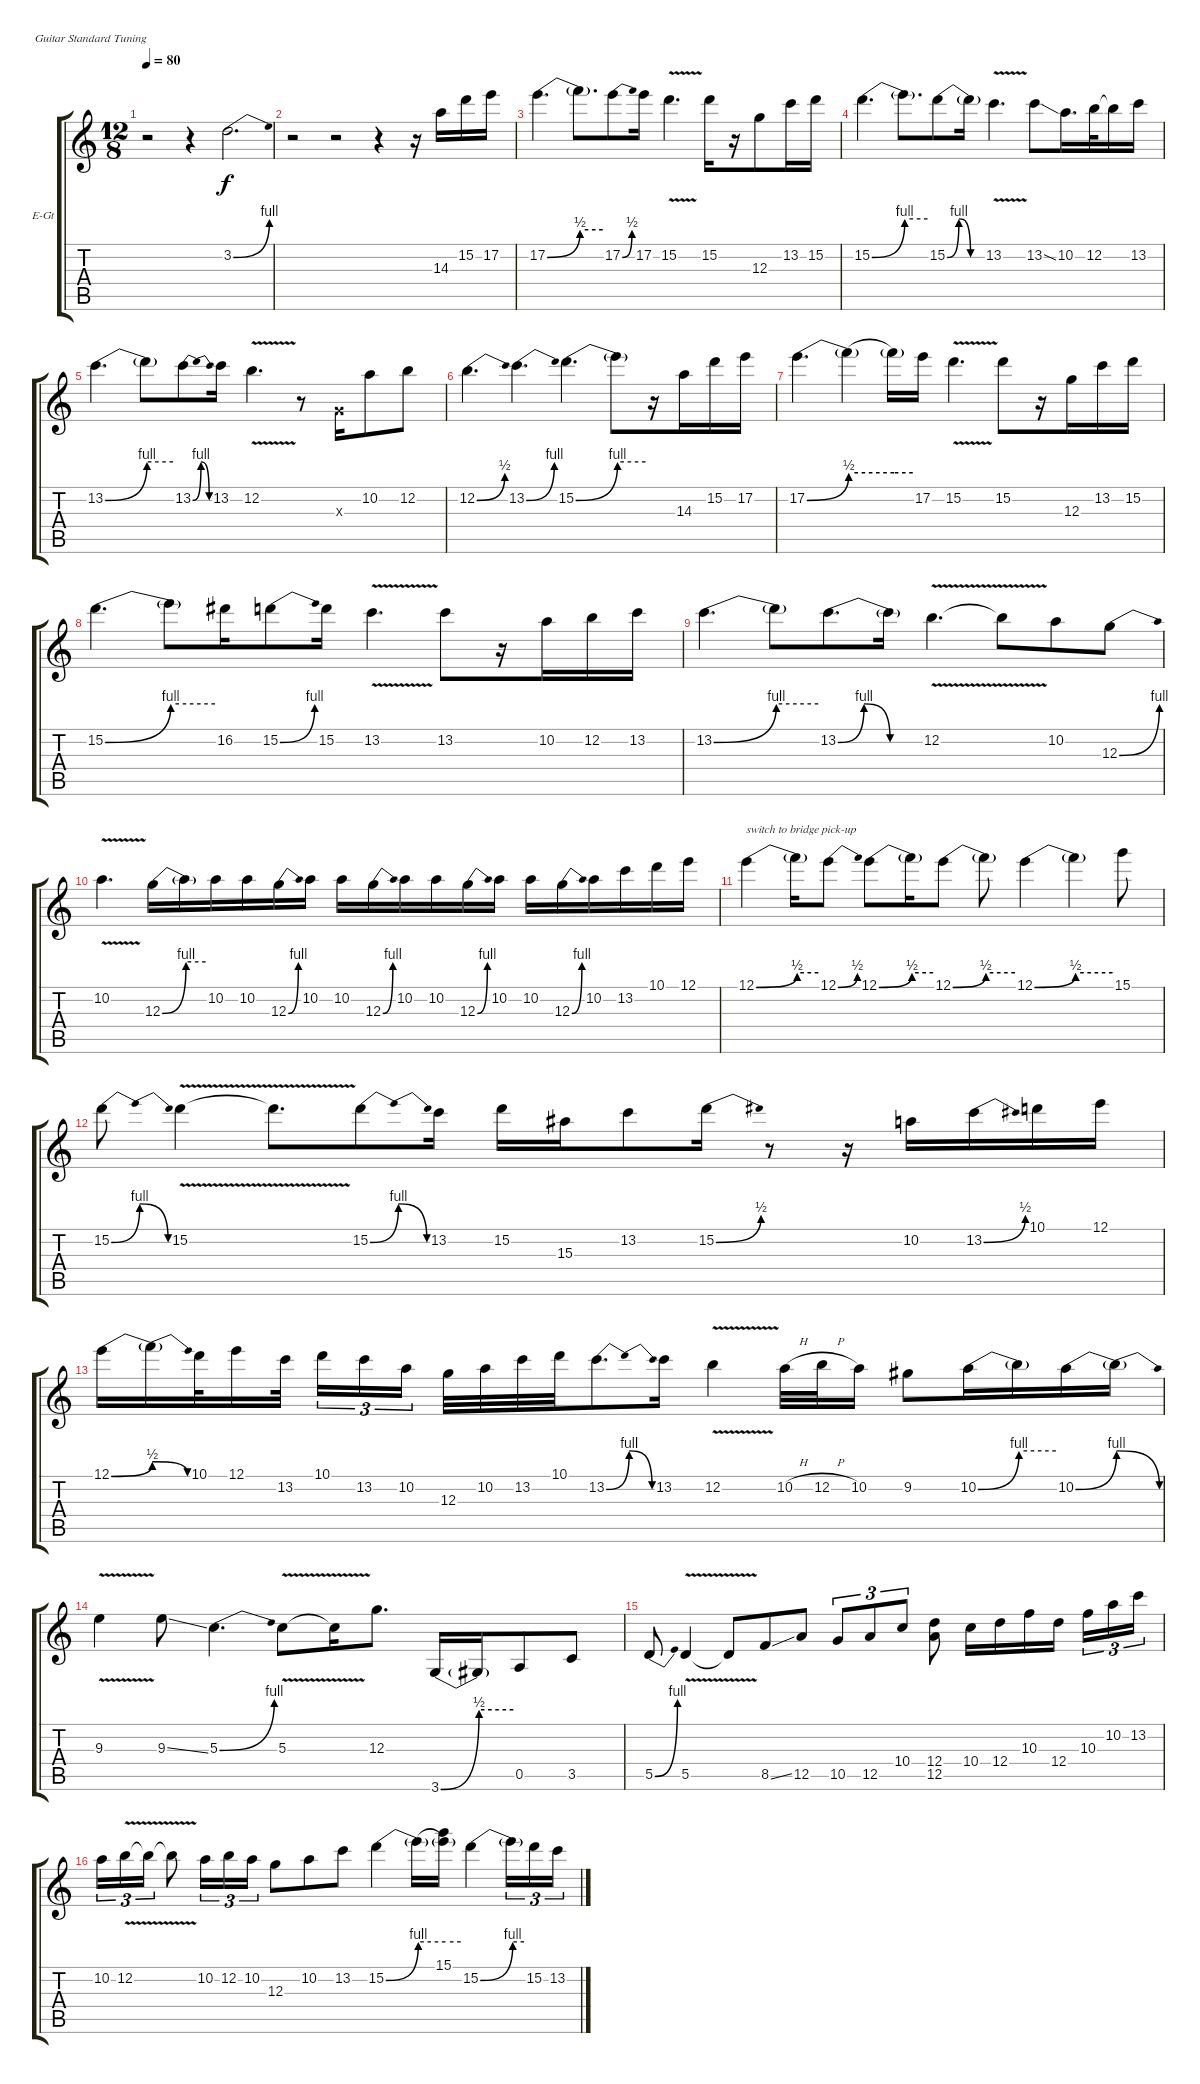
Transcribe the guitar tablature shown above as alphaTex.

\bracketExtendMode groupsimilarinstruments
\firstSystemTrackNameOrientation horizontal
\otherSystemsTrackNameOrientation horizontal
\track ("Dist. Guitar Solo" "E-Gt") {instrument distortionguitar}
\staff {score tabs}
\tuning (E4 B3 G3 D3 A2 E2)
\ts (12 8)
\tempo 80
\clef g2
\ks c
r.2{dy f} r.4 3.2{be (bend 0 0 60 4)}.2{d} |
r.2 r.2 r.4 r.16 14.3.16 15.2.16 17.2.16 |
17.2{be (bend 0 0 60 2)}.4{d} 17.2{be (hold 0 2 60 2) t}.8{d} 17.2{be (bend 0 0 60 2)}.8 17.2.16 15.2{v}.4{d} 15.2.16 r.16 12.3.8 13.2.16 15.2.16 |
15.2{be (bend 0 0 60 4)}.4{d} 15.2{be (hold 0 4 60 4) t}.8{d} 15.2{be (bendrelease 0 0 30 4 30 4 60 0)}.8 15.2{be (hold 0 0 60 0) t}.16 13.2{v}.4{d} 13.2{ss}.8 10.2.16{d} 12.2.32 12.2{t}.16 13.2.16 |
13.2{be (bend 0 0 60 4)}.4{d} 13.2{be (hold 0 4 60 4) t}.8 13.2{be (bendrelease 0 0 30 4 30 4 60 0)}.8 13.2.16 12.2{v}.4{d} r.8 0.3{x}.16 10.2.8 12.2.8 |
12.2{be (bend 0 0 60 2)}.4{d} 13.2{be (bend 0 0 60 4)}.4{d} 15.2{be (bend 0 0 60 4)}.4{d} 15.2{be (hold 0 4 60 4) t}.8 r.16 14.3.16 15.2.16 17.2.16 |
17.2{be (bend 0 0 60 2)}.4{d} 17.2{be (hold 0 2 60 2) t}.4 17.2{be (hold 0 2 60 2) t}.16 17.2.16 15.2{v}.4{d} 15.2.8 r.16 12.3.16 13.2.16 15.2.16 |
15.2{be (bend 0 0 60 4)}.4{d} 15.2{be (hold 0 4 60 4) t}.8 16.2.16 15.2{be (bend 0 0 60 4)}.8 15.2.16 13.2{v}.4{d} 13.2.8 r.16 10.2.16 12.2.16 13.2.16 |
13.2{be (bend 0 0 60 4)}.4{d} 13.2{be (hold 0 4 60 4) t}.8 13.2{be (bendrelease 0 0 30 4 30 4 60 0)}.8{d} 13.2{be (hold 0 0 60 0) t}.16 12.2{v}.4{d} 12.2{v t}.8 10.2.8 12.3{be (bend 0 0 60 4)}.8 |
10.2{v}.4{d} 12.3{be (bend 0 0 60 4)}.16 12.3{be (hold 0 4 60 4) t}.16 10.2.16 10.2.16 12.3{be (bend 0 0 60 4)}.16 10.2.16 10.2.16 12.3{be (bend 0 0 60 4)}.16 10.2.16 10.2.16 12.3{be (bend 0 0 60 4)}.16 10.2.16 10.2.16 12.3{be (bend 0 0 60 4)}.16 10.2.16 13.2.16 10.1.16 12.1.16 |
12.1{be (bend 0 0 60 2)}.4{txt "switch to bridge pick-up"} 12.1{be (hold 0 2 60 2) t}.16 12.1{be (bend 0 0 60 2)}.8 12.1{be (bend 0 0 60 2)}.8 12.1{be (hold 0 2 60 2) t}.16 12.1{be (bend 0 0 60 2)}.8 12.1{be (hold 0 2 60 2) t}.8 12.1{be (bend 0 0 60 2)}.4 12.1{be (hold 0 2 60 2) t}.4 15.1.8 |
15.2{be (bendrelease 0 0 30 4 30 4 60 0)}.8 15.2{v}.4 15.2{v t}.8{d} 15.2{be (bendrelease 0 0 30 4 30 4 60 0)}.8 13.2.16 15.2.16 15.3.16 13.2.8 15.2{be (bend 0 0 60 2)}.16 r.8 r.16 10.2.16 13.2{be (bend 0 0 60 2)}.16 10.1.16 12.1.16 |
12.1{be (bend 0 0 60 2)}.16 12.1{be (release 0 2 60 0) t}.16 10.1.32 12.1.16 13.2.32 10.1.16{tu (3 2)} 13.2.16{tu (3 2)} 10.2.16{tu (3 2)} 12.3.32 10.2.32 13.2.32 10.1.32 13.2{be (bendrelease 0 0 30 4 30 4 60 0)}.8{d} 13.2.16 12.2{v}.4 10.2{h}.32 12.2{h}.32 10.2.16 9.2.8 10.2{be (bend 0 0 60 4)}.16 10.2{be (hold 0 4 60 4) t}.16 10.2{be (bend 0 0 60 4)}.16 10.2{be (release 0 4 60 0) t}.16 |
9.3{v}.4 9.3{ss}.8 5.3{be (bend 0 0 60 4)}.4{d} 5.3{v}.8 5.3{v t}.16 12.3.8{d} 3.6{be (bend 0 0 60 2)}.16 3.6{be (hold 0 2 60 2) t}.16 0.5.8 3.5.8 |
5.5{be (bend 0 0 60 4)}.8 5.5{v}.4 5.5{v t}.8 8.5{ss}.8 12.5.8 10.5.8{tu (3 2)} 12.5.8{tu (3 2)} 10.4.8{tu (3 2)} (12.4 12.5).8 10.4.16 12.4.16 10.3.16 12.4.16 10.3.16{tu (3 2)} 10.2.16{tu (3 2)} 13.2.16{tu (3 2)} |
10.2.16{tu (3 2)} 12.2{v}.16{tu (3 2)} 12.2{v t}.16{tu (3 2)} 12.2{v t}.8 10.2.16{tu (3 2)} 12.2.16{tu (3 2)} 10.2.16{tu (3 2)} 12.3.8 10.2.8 13.2.8 15.2{be (bend 0 0 60 4)}.4 15.2{be (hold 0 4 60 4) t}.16 (15.1 15.2{be (hold 0 4 60 4) t}).16 15.2{be (bend 0 0 60 4)}.4 15.2{be (hold 0 4 60 4) t}.16{tu (3 2)} 15.2.16{tu (3 2)} 13.2.16{tu (3 2)}
